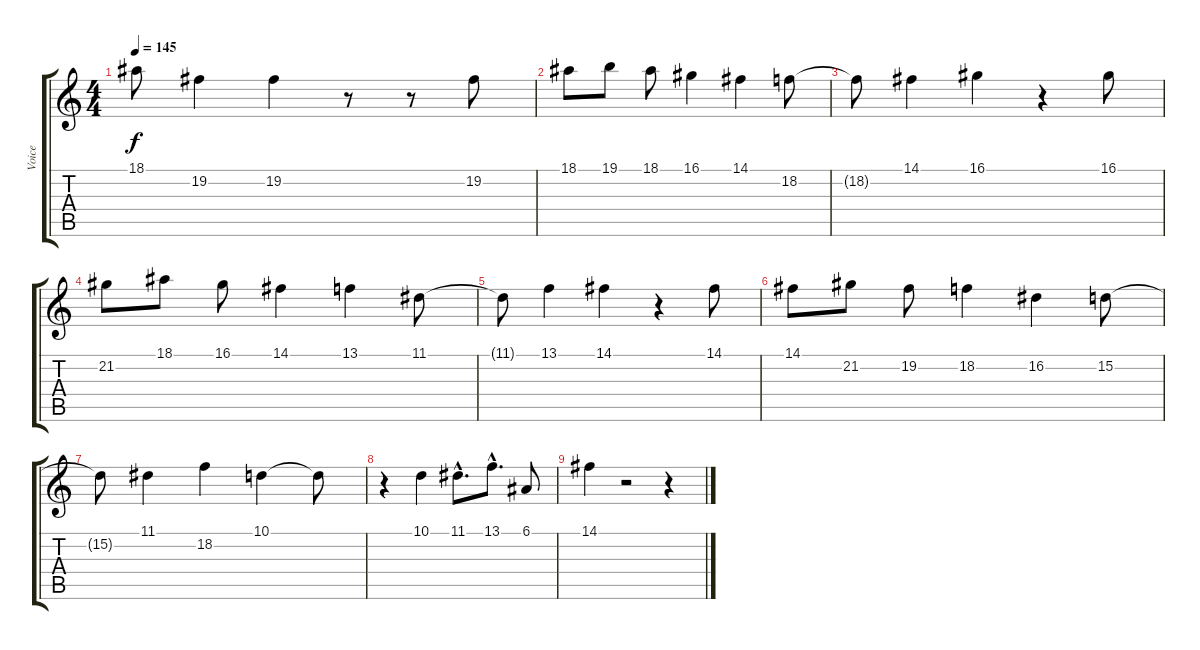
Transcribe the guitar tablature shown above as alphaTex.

\track ("Voice" "Voice") {instrument lead2sawtooth}
\staff {score tabs}
\tuning (E4 B3 G3 D3 A2 E2) {hide}
\ts (4 4)
\tempo 145
\clef g2
\ks c
18.1{t}.8{dy f} 19.2.4 19.2.4 r.8 r.8 19.2.8 |
18.1.8 19.1.8 18.1.8 16.1.4 14.1.4 18.2.8 |
18.2{t}.8 14.1.4 16.1.4 r.4 16.1.8 |
21.2.8 18.1.8 16.1.8 14.1.4 13.1.4 11.1.8 |
11.1{t}.8 13.1.4 14.1.4 r.4 14.1.8 |
14.1.8 21.2.8 19.2.8 18.2.4 16.2.4 15.2.8 |
15.2{t}.8 11.1.4 18.2.4 10.1.4 10.1{t}.8 |
r.4 10.1.4 11.1{hac}.8{d} 13.1{hac}.8{d} 6.1.8 |
14.1.4 r.2 r.4
